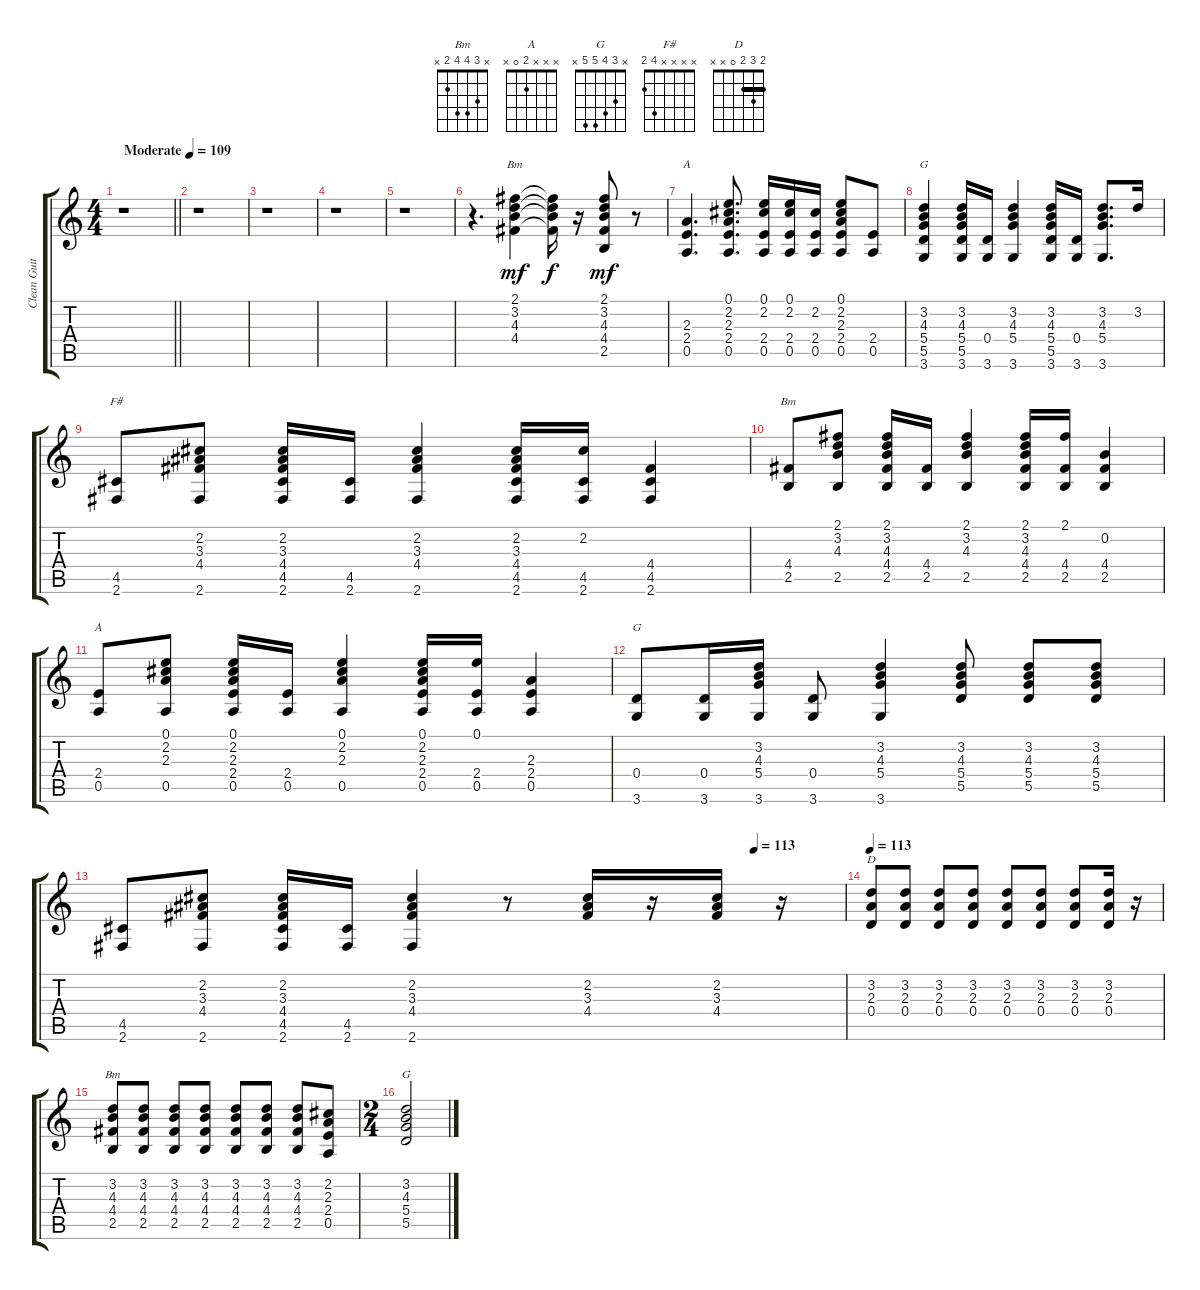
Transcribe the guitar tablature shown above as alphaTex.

\track ("Clean Guit." "Clean Guit") {instrument acousticguitarnylon}
\staff {score tabs}
\tuning (E4 B3 G3 D3 A2 E2) {hide}
\chord ("Bm" 2 3 4 4 x x)
\chord ("A" x 2 2 2 0 x) {barre 2}
\chord ("G" x 3 4 5 5 3) {barre 3}
\chord ("F#" x x x x 4 2)
\chord ("Bm" 2 3 4 4 2 x) {barre 2}
\chord ("A" x x x 2 0 x)
\chord ("G" x x x 0 x 3)
\chord ("D" 2 3 2 0 x x) {barre 2}
\chord ("Bm" x 3 4 4 2 x)
\chord ("G" x 3 4 5 5 x)
\ts (4 4)
\tempo (109 "Moderate")
\clef g2
\barLineRight lightlight
\ks c
r.1{dy mf instrument acousticguitarnylon} |
r.1 |
r.1 |
r.1 |
r.1 |
r.4{d} (2.1 3.2 4.3 4.4).4{ch "Bm"} (2.1{t} 3.2{t} 4.3{t} 4.4{t}).16{dy f} r.16 (2.1 3.2 4.3 4.4 2.5).8{dy mf} r.8 |
(2.3 2.4 0.5).4{d ch "A"} (0.1 2.2 2.3 2.4 0.5).8{d} (0.1 2.2 2.4 0.5).16 (0.1 2.2 2.4 0.5).16 (2.2 2.4 0.5).16 (0.1 2.2 2.3 2.4 0.5).8 (2.4 0.5).8 |
(3.2 4.3 5.4 5.5 3.6).4{ch "G"} (3.2 4.3 5.4 5.5 3.6).16 (0.4 3.6).16 (3.2 4.3 5.4 3.6).4 (3.2 4.3 5.4 5.5 3.6).16 (0.4 3.6).16 (3.2 4.3 5.4 3.6).8{d} 3.2.16 |
(4.5 2.6).8{ch "F#"} (2.2 3.3 4.4 2.6).8 (2.2 3.3 4.4 4.5 2.6).16 (4.5 2.6).16 (2.2 3.3 4.4 2.6).4 (2.2 3.3 4.4 4.5 2.6).16 (2.2 4.5 2.6).16 (4.4 4.5 2.6).4 |
(4.4 2.5).8{ch "Bm"} (2.1 3.2 4.3 2.5).8 (2.1 3.2 4.3 4.4 2.5).16 (4.4 2.5).16 (2.1 3.2 4.3 2.5).4 (2.1 3.2 4.3 4.4 2.5).16 (2.1 4.4 2.5).16 (0.2 4.4 2.5).4 |
(2.4 0.5).8{ch "A"} (0.1 2.2 2.3 0.5).8 (0.1 2.2 2.3 2.4 0.5).16 (2.4 0.5).16 (0.1 2.2 2.3 0.5).4 (0.1 2.2 2.3 2.4 0.5).16 (0.1 2.4 0.5).16 (2.3 2.4 0.5).4 |
(0.4 3.6).8{ch "G"} (0.4 3.6).16 (3.2 4.3 5.4 3.6).16 (0.4 3.6).8 (3.2 4.3 5.4 3.6).4 (3.2 4.3 5.4 5.5).8 (3.2 4.3 5.4 5.5).8 (3.2 4.3 5.4 5.5).8 |
\tempo (113 0.875)
(4.5 2.6).8 (2.2 3.3 4.4 2.6).8 (2.2 3.3 4.4 4.5 2.6).16 (4.5 2.6).16 (2.2 3.3 4.4 2.6).4 r.8 (2.2 3.3 4.4).16 r.16 (2.2 3.3 4.4).16 r.16 |
\tempo 113
(3.2 2.3 0.4).8{ch "D"} (3.2 2.3 0.4).8 (3.2 2.3 0.4).8 (3.2 2.3 0.4).8 (3.2 2.3 0.4).8 (3.2 2.3 0.4).8 (3.2 2.3 0.4).8 (3.2 2.3 0.4).16 r.16 |
(3.2 4.3 4.4 2.5).8{ch "Bm"} (3.2 4.3 4.4 2.5).8 (3.2 4.3 4.4 2.5).8 (3.2 4.3 4.4 2.5).8 (3.2 4.3 4.4 2.5).8 (3.2 4.3 4.4 2.5).8 (3.2 4.3 4.4 2.5).8 (2.2 2.3 2.4 0.5).8 |
\ts (2 4)
(3.2 4.3 5.4 5.5).2{ch "G"}
